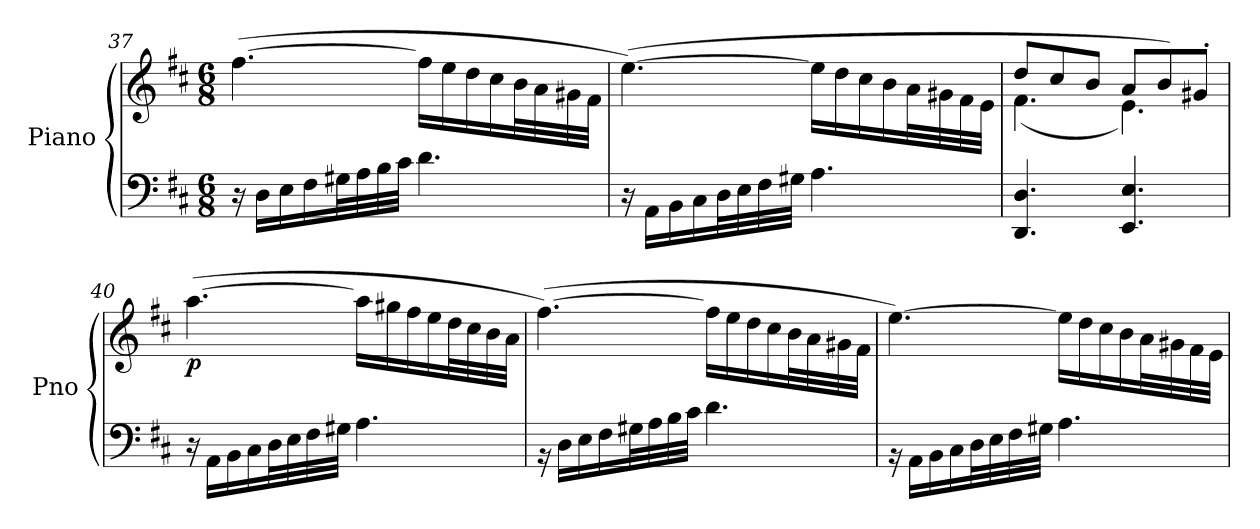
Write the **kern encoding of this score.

**kern	**kern	**dynam
*part1	*part1	*part1
*staff2	*staff1	*staff1/2
*I"Piano	*	*
*I'Pno	*	*
*clefF4	*clefG2	*
*k[f#c#]	*k[f#c#]	*
*M6/8	*M6/8	*
=37	=37	=37
16r	(>[4.ff#\	.
16D\LL	.	.
16E\	.	.
16F#\	.	.
32G#X\L	.	.
32A\	.	.
32B\	.	.
32c#\JJJ	.	.
4.d\	16ff#\LL]	.
.	16ee\	.
.	16dd\	.
.	16cc#\	.
.	32b\L	.
.	32a<\	.
.	32g#X<\	.
.	32f#<\JJJ	.
!!LO:LB:g=z
=38	=38	=38
16r	(>[4.ee\)	.
16AA\LL	.	.
16BB\	.	.
16C#\	.	.
32D\L	.	.
32E\	.	.
32F#\	.	.
32G#X\JJJ	.	.
4.A\	16ee\LL]	.
.	16dd\	.
.	16cc#\	.
.	16b\	.
.	32a\L	.
.	32g#X\	.
.	32f#\	.
.	32e\JJJ	.
=39	=39	=39
*	*MM156	*
*	*^	*
4.DD/ 4.D/	(>8dd/L	(<4.f#\)	.
.	8cc#/	.	.
.	8b/J	.	.
4.EE/ 4.E/	8a/L	4.e\)	.
.	8b/)	.	.
.	8g#X'/J	.	.
*	*v	*v	*
=40	=40	=40
*	*MM150	*
!	!	!LO:DY:b
16r	(>[4.aa\	p
16AA\LL	.	.
16BB\	.	.
16C#\	.	.
32D\L	.	.
32E\	.	.
32F#\	.	.
32G#X\JJJ	.	.
4.A\	16aa\LL]	.
.	16gg#X\	.
.	16ff#\	.
.	16ee\	.
.	32dd\L	.
.	32cc#\	.
.	32b\	.
.	32a\JJJ	.
!!LO:LB:g=z
=41	=41	=41
16rBB	(>[4.ff#\)	.
16D\LL	.	.
16E\	.	.
16F#\	.	.
32G#X\L	.	.
32A\	.	.
32B\	.	.
32c#\JJJ	.	.
4.d\	16ff#\LL]	.
.	16ee\	.
.	16dd\	.
.	16cc#\	.
.	32b\L	.
.	32a\	.
.	32g#X\	.
.	32f#\JJJ	.
=42	=42	=42
16rBB	[4.ee\)	.
16AA\LL	.	.
16BB\	.	.
16C#\	.	.
32D\L	.	.
32E\	.	.
32F#\	.	.
32G#X\JJJ	.	.
4.A\	16ee\LL]	.
.	16dd\	.
.	16cc#\	.
.	16b\	.
.	32a\L	.
.	32g#X\	.
.	32f#\	.
.	32e\JJJ	.
=	=	=
*-	*-	*-
